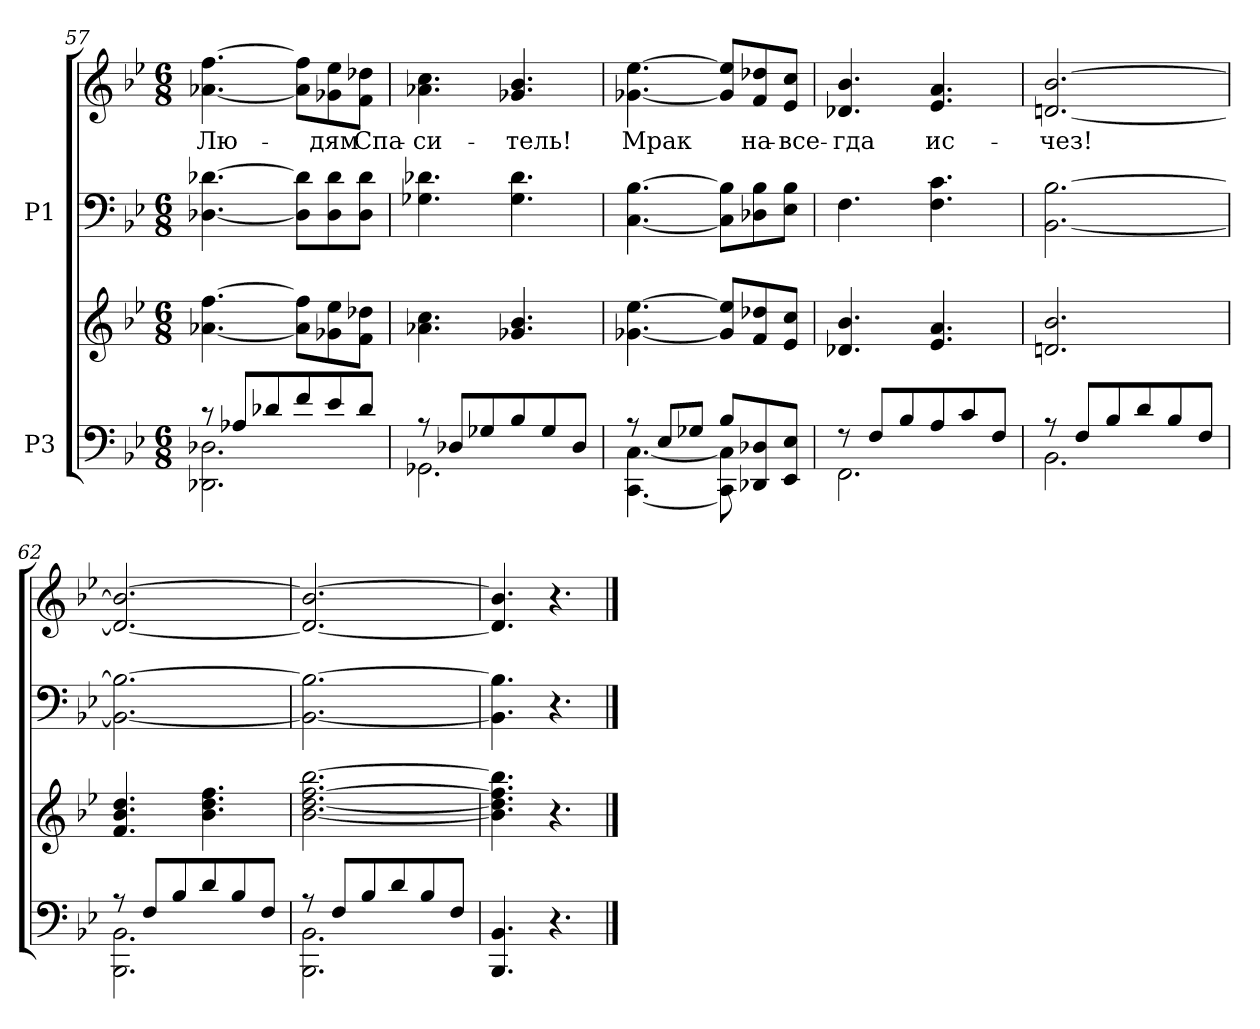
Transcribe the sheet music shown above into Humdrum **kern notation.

**kern	**kern	**kern	**kern	**text
*part2	*part2	*part1	*part1	*part1
*staff4	*staff3	*staff2	*staff1	*staff1
*I"P3	*	*I"P1	*	*
*clefF4	*clefG2	*clefF4	*clefG2	*
*k[b-e-]	*k[b-e-]	*k[b-e-]	*k[b-e-]	*
*B-:	*B-:	*B-:	*B-:	*
*M6/8	*M6/8	*M6/8	*M6/8	*
=57	=57	=57	=57	=57
*^	*	*	*	*
!	!	!	!	!	!LO:LY:b:color=#000000
8r	2.DD-Xi\ 2.D-Xi	[<4.a-Xi\ [>4.ffi	[<4.D-Xi\ [>4.d-Xi	[<4.a-Xi\ [>4.ffi	Лю-
8A-Xi/L	.	.	.	.	.
8d-Xi/	.	.	.	.	.
8fi/	.	8a-i\] 8ffi]L	8D-i]\ 8d-i]\L	8a-i]\ 8ffi]\L	.
!	!	!	!	!	!LO:LY:b:color=#000000
8e-i/	.	8g-Xi\ 8ee-i	8D-i\ 8d-i\	8g-Xi\ 8ee-i\	-дям
!	!	!	!	!	!LO:LY:b:color=#000000
8d-i/J	.	8fi\ 8dd-XiJ	8D-i\ 8d-i\J	8fi\ 8dd-Xi\J	Спа-
=58	=58	=58	=58	=58	=58
!	!	!	!	!	!LO:LY:b:color=#000000
8r	2.GG-Xi\	4.a-Xi\ 4.cci	4.G-Xi\ 4.d-Xi	4.a-Xi\ 4.cci	-си-
8D-Xi/L	.	.	.	.	.
8G-Xi/	.	.	.	.	.
!	!	!	!	!	!LO:LY:b:color=#000000
8B-i/	.	4.g-Xi/ 4.b-i	4.G-i\ 4.d-i	4.g-Xi/ 4.b-i	-тель!
8G-i/	.	.	.	.	.
8D-i/J	.	.	.	.	.
!!LO:LB:g=z
=59	=59	=59	=59	=59	=59
!	!	!	!	!	!LO:LY:b:color=#000000
8r	[<4.CCi\ [<4.Ci	[<4.g-Xi\ [>4.ee-i	[<4.Ci\ [>4.B-i	[<4.g-Xi\ [>4.ee-i	Мрак
8E-i/L	.	.	.	.	.
8G-Xi/J	.	.	.	.	.
8B-i/L	8CCi\] 8Ci]	8g-i/] 8ee-i]L	8Ci]\ 8B-i]\L	8g-i]/ 8ee-i]/L	.
!	!	!	!	!	!LO:LY:b:color=#000000
8DD-Xi/ 8D-Xi	4ryy	8fi/ 8dd-Xi	8D-Xi\ 8B-i\	8fi/ 8dd-Xi/	на-
!	!	!	!	!	!LO:LY:b:color=#000000
8EE-i/ 8E-iJ	.	8e-i/ 8cciJ	8E-i\ 8B-i\J	8e-i/ 8cci/J	-все-
=60	=60	=60	=60	=60	=60
!	!	!	!	!	!LO:LY:b:color=#000000
8r	2.FFi\	4.d-Xi/ 4.b-i	4.Fi\	4.d-Xi/ 4.b-i	-гда
8Fi/L	.	.	.	.	.
8B-i/	.	.	.	.	.
!	!	!	!	!	!LO:LY:b:color=#000000
8Ai/	.	4.e-i/ 4.ai	4.Fi\ 4.ci	4.e-i/ 4.ai	ис-
8ci/	.	.	.	.	.
8Fi/J	.	.	.	.	.
=61	=61	=61	=61	=61	=61
!	!	!	!	!	!LO:LY:b:color=#000000
8r	2.BB-i\	2.dni/ 2.b-i	[<2.BB-i\ [>2.B-i	[<2.dni/ [>2.b-i	-чез!
8Fi/L	.	.	.	.	.
8B-i/	.	.	.	.	.
8di/	.	.	.	.	.
8B-i/	.	.	.	.	.
8Fi/J	.	.	.	.	.
=62	=62	=62	=62	=62	=62
8r	2.BBB-i\ 2.BB-i	4.fi/ 4.b-i 4.ddi	2.BB-i\_< 2.B-i_>	2.di/_< 2.b-i_>	.
8Fi/L	.	.	.	.	.
8B-i/	.	.	.	.	.
8di/	.	4.b-i\ 4.ddi 4.ffi	.	.	.
8B-i/	.	.	.	.	.
8Fi/J	.	.	.	.	.
=63	=63	=63	=63	=63	=63
8r	2.BBB-i\ 2.BB-i	[<2.b-i\ [<2.ddi [>2.ffi [>2.bb-i	2.BB-i\_< 2.B-i_>	2.di/_< 2.b-i_>	.
8Fi/L	.	.	.	.	.
8B-i/	.	.	.	.	.
8di/	.	.	.	.	.
8B-i/	.	.	.	.	.
8Fi/J	.	.	.	.	.
*v	*v	*	*	*	*
=64	=64	=64	=64	=64
4.BBB-i/ 4.BB-i	4.b-i\] 4.ddi] 4.ffi] 4.bb-i]	4.BB-i\] 4.B-i]	4.di/] 4.b-i]	.
4.r	4.r	4.r	4.r	.
==	==	==	==	==
*-	*-	*-	*-	*-
